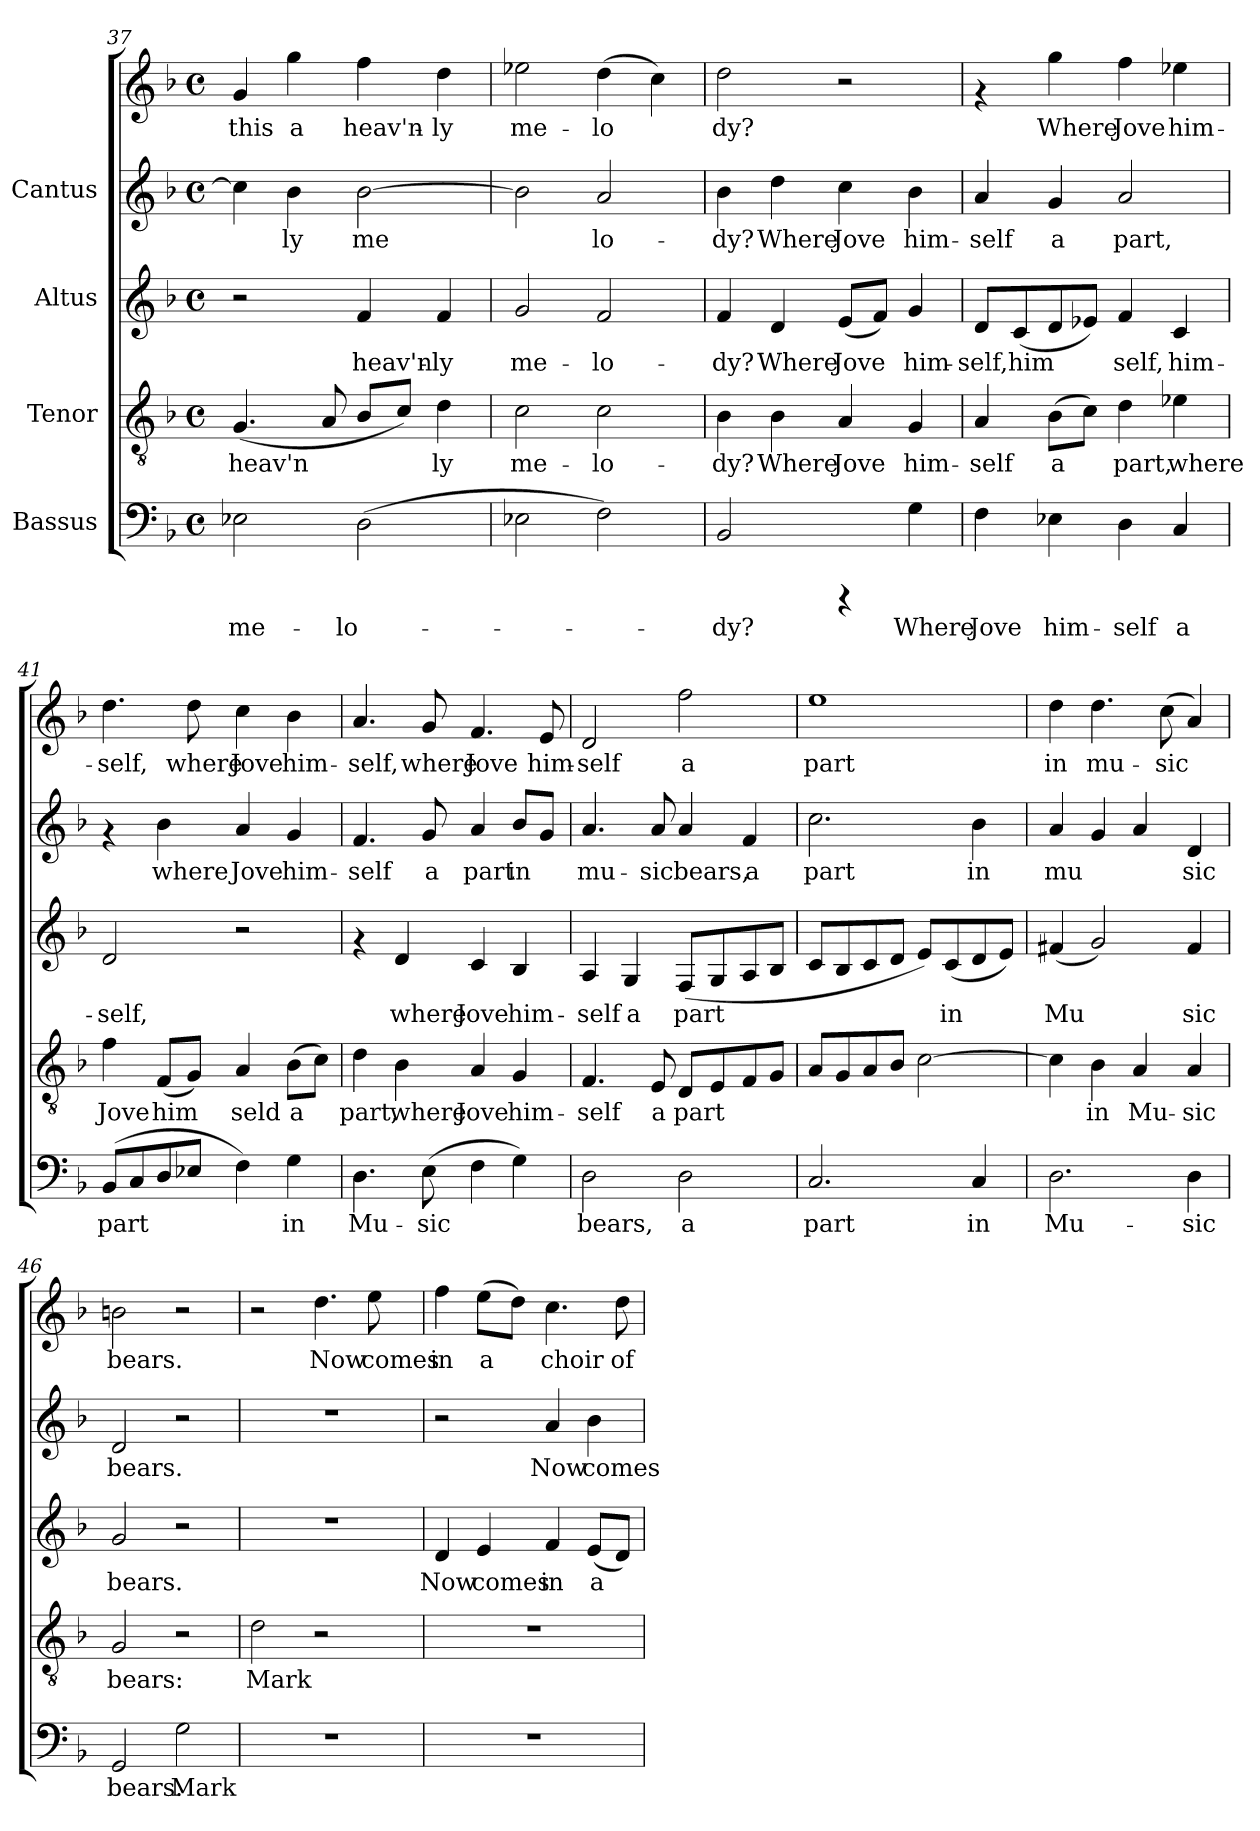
**kern	**text	**kern	**text	**kern	**text	**kern	**text	**kern	**text
*part4	*part4	*part3	*part3	*part2	*part2	*part1	*part1	*part1	*part1
*staff5	*staff5	*staff4	*staff4	*staff3	*staff3	*staff2	*staff2	*staff1	*staff1
*I"Bassus	*	*I"Tenor	*	*I"Altus	*	*I"Cantus	*	*	*
*clefF4	*	*clefGv2	*	*clefG2	*	*clefG2	*	*clefG2	*
*k[b-]	*	*k[b-]	*	*k[b-]	*	*k[b-]	*	*k[b-]	*
*F:	*	*F:	*	*F:	*	*F:	*	*F:	*
*M4/4	*	*M4/4	*	*M4/4	*	*M4/4	*	*M4/4	*
*met(c)	*	*met(c)	*	*met(c)	*	*met(c)	*	*met(c)	*
=37	=37	=37	=37	=37	=37	=37	=37	=37	=37
!	!LO:LY:b:cj	!	!LO:LY:b:cj	!	!	!	!LO:LY:b:cj	!	!LO:LY:b:cj
2E-X\	me-	(<4.G/	heav'n-	2r	.	4cc\]	.	4g/	-this
!	!	!	!	!	!	!	!LO:LY:b:cj	!	!LO:LY:b:cj
.	.	.	.	.	.	4b-\	ly	4gg\	a
!	!	!	!LO:LY:b:cj	!	!	!	!	!	!
.	.	8A/	-	.	.	.	.	.	.
!	!LO:LY:b:cj	!	!LO:LY:b:cj	!	!LO:LY:b:cj	!	!LO:LY:b:cj	!	!LO:LY:b:cj
(>2D\	-lo-	8B-/L	.	4f/	heav'n-	[>2b-\	me-	4ff\	heav'n-
!	!	!	!LO:LY:b:cj	!	!	!	!	!	!
.	.	8c/J)	.	.	.	.	.	.	.
!	!	!	!LO:LY:b:cj	!	!LO:LY:b:cj	!	!	!	!LO:LY:b:cj
.	.	4d\	ly	4f/	-ly	.	.	4dd\	-ly
=38	=38	=38	=38	=38	=38	=38	=38	=38	=38
!	!	!	!LO:LY:b:cj	!	!LO:LY:b:cj	!	!LO:LY:b:cj	!	!LO:LY:b:cj
2E-X\	.	2c\	me-	2g/	me-	2b-\]	-	2ee-X\	-me-
!	!	!	!LO:LY:b:cj	!	!LO:LY:b:cj	!	!LO:LY:b:cj	!	!LO:LY:b:cj
2F\)	.	2c\	-lo-	2f/	-lo-	2a/	lo-	(>4dd\	-lo-
!	!	!	!	!	!	!	!	!	!LO:LY:b:cj
.	.	.	.	.	.	.	.	4cc\)	--
!!LO:LB:g=z
=39	=39	=39	=39	=39	=39	=39	=39	=39	=39
!	!LO:LY:b:cj	!	!LO:LY:b:cj	!	!LO:LY:b:cj	!	!LO:LY:b:cj	!	!LO:LY:b:cj
2BB-/	-dy?	4B-\	-dy?	4f/	-dy?	4b-\	dy?	2dd\	-dy?
!	!	!	!LO:LY:b:cj	!	!LO:LY:b:cj	!	!LO:LY:b:cj	!	!
.	.	4B-\	Where	4d/	Where	4dd\	Where	.	.
!	!	!	!LO:LY:b:cj	!	!LO:LY:b:cj	!	!LO:LY:b:cj	!	!
4rCCC	.	4A/	Jove	(<8e/L	Jove	4cc\	Jove	2r	.
!	!	!	!	!	!LO:LY:b:cj	!	!	!	!
.	.	.	.	8f/J)	.	.	.	.	.
!	!LO:LY:b:cj	!	!LO:LY:b:cj	!	!LO:LY:b:cj	!	!LO:LY:b:cj	!	!
4G\	Where	4G/	him-	4g/	him-	4b-\	him-	.	.
=40	=40	=40	=40	=40	=40	=40	=40	=40	=40
!	!LO:LY:b:cj	!	!LO:LY:b:cj	!	!LO:LY:b:cj	!	!LO:LY:b:cj	!	!
4F\	Jove	4A/	-self	8d/L	-self,	4a/	-self	4rf	.
!	!	!	!	!	!LO:LY:b:cj	!	!	!	!
.	.	.	.	(<8c/	him-	.	.	.	.
!	!LO:LY:b:cj	!	!LO:LY:b:cj	!	!LO:LY:b:cj	!	!LO:LY:b:cj	!	!LO:LY:b:cj
4E-X\	him-	(>8B-\L	a	8d/	-	4g/	a	4gg\	-Where
!	!	!	!LO:LY:b:cj	!	!LO:LY:b:cj	!	!	!	!
.	.	8c\J)	.	8e-X/J)	.	.	.	.	.
!	!LO:LY:b:cj	!	!LO:LY:b:cj	!	!LO:LY:b:cj	!	!LO:LY:b:cj	!	!LO:LY:b:cj
4D\	-self	4d\	part,	4f/	self,	2a/	part,	4ff\	Jove
!	!LO:LY:b:cj	!	!LO:LY:b:cj	!	!LO:LY:b:cj	!	!	!	!LO:LY:b:cj
4C/	a	4e-X\	where	4c/	him-	.	.	4ee-X\	him-
=41	=41	=41	=41	=41	=41	=41	=41	=41	=41
!	!LO:LY:b:cj	!	!LO:LY:b:cj	!	!LO:LY:b:cj	!	!	!	!LO:LY:b:cj
(<8BB-/L	part	4f\	Jove	2d/	-self,	4rf	.	4.dd\	self,
!	!LO:LY:b:cj	!	!	!	!	!	!	!	!
8C/	.	.	.	.	.	.	.	.	.
!	!LO:LY:b:cj	!	!LO:LY:b:cj	!	!	!	!LO:LY:b:cj	!	!
8D/	.	(<8F/L	him-	.	.	4b-\	-where	.	.
!	!LO:LY:b:cj	!	!LO:LY:b:cj	!	!	!	!	!	!LO:LY:b:cj
8E-X/J	.	8G/J)	-	.	.	.	.	8dd\	where
!	!LO:LY:b:cj	!	!LO:LY:b:cj	!	!	!	!LO:LY:b:cj	!	!LO:LY:b:cj
4F\)	.	4A/	seld	2r	.	4a/	Jove	4cc\	Jove
!	!LO:LY:b:cj	!	!LO:LY:b:cj	!	!	!	!LO:LY:b:cj	!	!LO:LY:b:cj
4G\	in	(>8B-\L	a	.	.	4g/	him-	4b-\	him-
!	!	!	!LO:LY:b:cj	!	!	!	!	!	!
.	.	8c\J)	.	.	.	.	.	.	.
!!LO:PB:g=z
=42	=42	=42	=42	=42	=42	=42	=42	=42	=42
!	!LO:LY:b:cj	!	!LO:LY:b:cj	!	!	!	!LO:LY:b:cj	!	!LO:LY:b:cj
4.D\	Mu-	4d\	part,	4rf	.	4.f/	-self	4.a/	-self,
!	!	!	!LO:LY:b:cj	!	!LO:LY:b:cj	!	!	!	!
.	.	4B-\	where	4d/	where	.	.	.	.
!	!LO:LY:b:cj	!	!	!	!	!	!LO:LY:b:cj	!	!LO:LY:b:cj
(>8E\	-sic	.	.	.	.	8g/	a	8g/	where
!	!LO:LY:b:cj	!	!LO:LY:b:cj	!	!LO:LY:b:cj	!	!LO:LY:b:cj	!	!LO:LY:b:cj
4F\	.	4A/	Jove	4c/	Jove	4a/	part	4.f/	Jove
!	!LO:LY:b:cj	!	!LO:LY:b:cj	!	!LO:LY:b:cj	!	!LO:LY:b:cj	!	!
4G\)	.	4G/	him-	4B-/	him-	8b-/L	in	.	.
!	!	!	!	!	!	!	!LO:LY:b:cj	!	!LO:LY:b:cj
.	.	.	.	.	.	8g/J	.	8e/	him-
=43	=43	=43	=43	=43	=43	=43	=43	=43	=43
!	!LO:LY:b:cj	!	!LO:LY:b:cj	!	!LO:LY:b:cj	!	!LO:LY:b:cj	!	!LO:LY:b:cj
2D\	bears,	4.F/	-self	4A/	-self	4.a/	mu-	2d/	self
!	!	!	!	!	!LO:LY:b:cj	!	!	!	!
.	.	.	.	4G/	a	.	.	.	.
!	!	!	!LO:LY:b:cj	!	!	!	!LO:LY:b:cj	!	!
.	.	8E/	a	.	.	8a/	-sic	.	.
!	!LO:LY:b:cj	!	!LO:LY:b:cj	!	!LO:LY:b:cj	!	!LO:LY:b:cj	!	!LO:LY:b:cj
2D\	a	8D/L	part	(<8F/L	part	4a/	bears,	2ff\	a
!	!	!	!LO:LY:b:cj	!	!LO:LY:b:cj	!	!	!	!
.	.	8E/	.	8G/	.	.	.	.	.
!	!	!	!LO:LY:b:cj	!	!LO:LY:b:cj	!	!LO:LY:b:cj	!	!
.	.	8F/	.	8A/	.	4f/	a	.	.
!	!	!	!LO:LY:b:cj	!	!LO:LY:b:cj	!	!	!	!
.	.	8G/J	.	8B-/J	.	.	.	.	.
=44	=44	=44	=44	=44	=44	=44	=44	=44	=44
!	!LO:LY:b:cj	!	!	!	!LO:LY:b:cj	!	!LO:LY:b:cj	!	!LO:LY:b:cj
2.C/	part	8A/L	.	8c/L	.	2.cc\	part	1ee	part
!	!	!	!	!	!LO:LY:b:cj	!	!	!	!
.	.	8G/	.	8B-/	.	.	.	.	.
!	!	!	!	!	!LO:LY:b:cj	!	!	!	!
.	.	8A/	.	8c/	.	.	.	.	.
!	!	!	!	!	!LO:LY:b:cj	!	!	!	!
.	.	8B-/J	.	8d/J	.	.	.	.	.
!	!	!	!	!	!LO:LY:b:cj	!	!	!	!
.	.	[>2c\	.	8e/L)	.	.	.	.	.
!	!	!	!	!	!LO:LY:b:cj	!	!	!	!
.	.	.	.	(<8c/	in	.	.	.	.
!	!LO:LY:b:cj	!	!	!	!LO:LY:b:cj	!	!LO:LY:b:cj	!	!
4C/	in	.	.	8d/	.	4b-\	in	.	.
!	!	!	!	!	!LO:LY:b:cj	!	!	!	!
.	.	.	.	8e/J)	.	.	.	.	.
=45	=45	=45	=45	=45	=45	=45	=45	=45	=45
!	!LO:LY:b:cj	!	!LO:LY:b:cj	!	!LO:LY:b:cj	!	!LO:LY:b:cj	!	!LO:LY:b:cj
2.D\	Mu-	4c\]	.	(<4f#X/	Mu-	4a/	mu-	4dd\	in
!	!	!	!LO:LY:b:cj	!	!LO:LY:b:cj	!	!LO:LY:b:cj	!	!LO:LY:b:cj
.	.	4B-\	in	2g/)	-	4g/	-	4.dd\	mu-
!	!	!	!LO:LY:b:cj	!	!	!	!LO:LY:b:cj	!	!
.	.	4A/	Mu-	.	.	4a/	.	.	.
!	!	!	!	!	!	!	!	!	!LO:LY:b:cj
.	.	.	.	.	.	.	.	(>8cc\	-sic
!	!LO:LY:b:cj	!	!LO:LY:b:cj	!	!LO:LY:b:cj	!	!LO:LY:b:cj	!	!LO:LY:b:cj
4D\	-sic	4A/	-sic	4f#/	sic	4d/	sic	4a/)	.
!!LO:LB:g=z
=46	=46	=46	=46	=46	=46	=46	=46	=46	=46
!	!LO:LY:b:cj	!	!LO:LY:b:cj	!	!LO:LY:b:cj	!	!LO:LY:b:cj	!	!LO:LY:b:cj
2GG/	bears.	2G/	bears:	2g/	bears.	2d/	bears.	2bn\	bears.
!	!LO:LY:b:cj	!	!	!	!	!	!	!	!
2G\	Mark	2r	.	2r	.	2r	.	2r	.
=47	=47	=47	=47	=47	=47	=47	=47	=47	=47
!	!	!	!LO:LY:b:cj	!	!	!	!	!	!
1r	.	2d\	Mark	1r	.	1r	.	2r	.
!	!	!	!	!	!	!	!	!	!LO:LY:b:cj
.	.	2r	.	.	.	.	.	4.dd\	Now
!	!	!	!	!	!	!	!	!	!LO:LY:b:cj
.	.	.	.	.	.	.	.	8ee\	comes
=48	=48	=48	=48	=48	=48	=48	=48	=48	=48
!	!	!	!	!	!LO:LY:b:cj	!	!	!	!LO:LY:b:cj
1r	.	1r	.	4d/	Now	2r	.	4ff\	in
!	!	!	!	!	!LO:LY:b:cj	!	!	!	!LO:LY:b:cj
.	.	.	.	4e/	comes	.	.	(>8ee\L	a
!	!	!	!	!	!	!	!	!	!LO:LY:b:cj
.	.	.	.	.	.	.	.	8dd\J)	.
!	!	!	!	!	!LO:LY:b:cj	!	!LO:LY:b:cj	!	!LO:LY:b:cj
.	.	.	.	4f/	in	4a/	Now	4.cc\	choir
!	!	!	!	!	!LO:LY:b:cj	!	!LO:LY:b:cj	!	!
.	.	.	.	(<8e/L	a	4b-\	comes	.	.
!	!	!	!	!	!LO:LY:b:cj	!	!	!	!LO:LY:b:cj
.	.	.	.	8d/J)	.	.	.	8dd\	of
=	=	=	=	=	=	=	=	=	=
*-	*-	*-	*-	*-	*-	*-	*-	*-	*-
